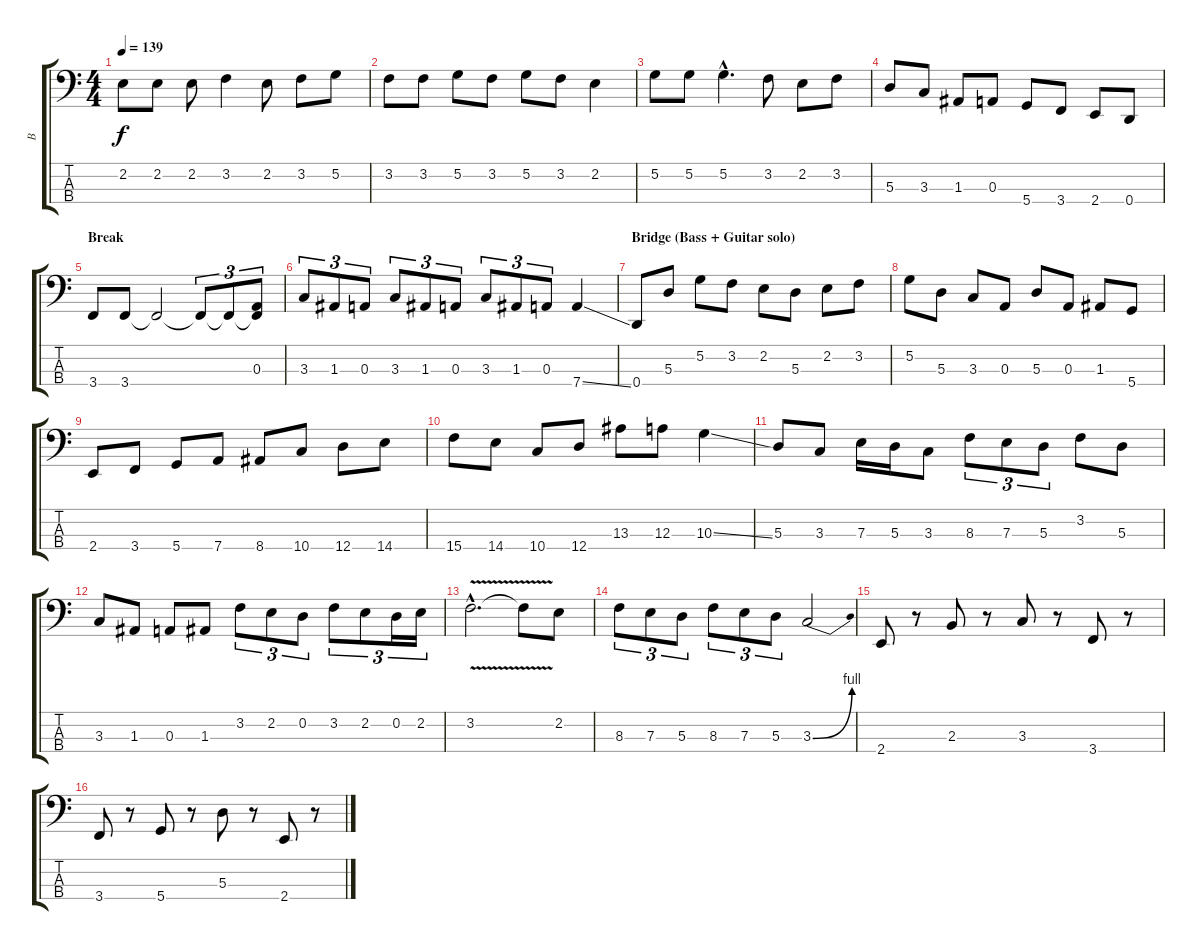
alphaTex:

\track ("B" "B") {instrument electricbasspick}
\staff {score tabs}
\tuning (G2 D2 A1 D1) {hide}
\ts (4 4)
\tempo 139
\clef f4
\ks c
2.2.8{dy f} 2.2.8 2.2.8 3.2.4 2.2.8 3.2.8 5.2.8 |
3.2.8 3.2.8 5.2.8 3.2.8 5.2.8 3.2.8 2.2.4 |
5.2.8 5.2.8 5.2{hac}.4{d} 3.2.8 2.2.8 3.2.8 |
5.3.8 3.3.8 1.3.8 0.3.8 5.4.8 3.4.8 2.4.8 0.4.8 |
\section ("" "Break")
3.4.8 3.4.8 3.4{t}.2 3.4{t}.8{tu (3 2)} 3.4{t}.8{tu (3 2)} (0.3 3.4{t}).8{tu (3 2)} |
3.3.8{tu (3 2)} 1.3.8{tu (3 2)} 0.3.8{tu (3 2)} 3.3.8{tu (3 2)} 1.3.8{tu (3 2)} 0.3.8{tu (3 2)} 3.3.8{tu (3 2)} 1.3.8{tu (3 2)} 0.3.8{tu (3 2)} 7.4{ss}.4 |
\section ("" "Bridge (Bass + Guitar solo)")
0.4.8 5.3.8 5.2.8 3.2.8 2.2.8 5.3.8 2.2.8 3.2.8 |
5.2.8 5.3.8 3.3.8 0.3.8 5.3.8 0.3.8 1.3.8 5.4.8 |
2.4.8 3.4.8 5.4.8 7.4.8 8.4.8 10.4.8 12.4.8 14.4.8 |
15.4.8 14.4.8 10.4.8 12.4.8 13.3.8 12.3.8 10.3{ss}.4 |
5.3.8 3.3.8 7.3.16 5.3.16 3.3.8 8.3.8{tu (3 2)} 7.3.8{tu (3 2)} 5.3.8{tu (3 2)} 3.2.8 5.3.8 |
3.3.8 1.3.8 0.3.8 1.3.8 3.2.8{tu (3 2)} 2.2.8{tu (3 2)} 0.2.8{tu (3 2)} 3.2.8{tu (3 2)} 2.2.8{tu (3 2)} 0.2.16{tu (3 2)} 2.2.16{tu (3 2)} |
3.2{v hac}.2{d} 3.2{t}.8 2.2.8 |
8.3.8{tu (3 2)} 7.3.8{tu (3 2)} 5.3.8{tu (3 2)} 8.3.8{tu (3 2)} 7.3.8{tu (3 2)} 5.3.8{tu (3 2)} 3.3{be (bend 0 0 60 4)}.2 |
2.4.8 r.8 2.3.8 r.8 3.3.8 r.8 3.4.8 r.8 |
3.4.8 r.8 5.4.8 r.8 5.3.8 r.8 2.4.8 r.8
